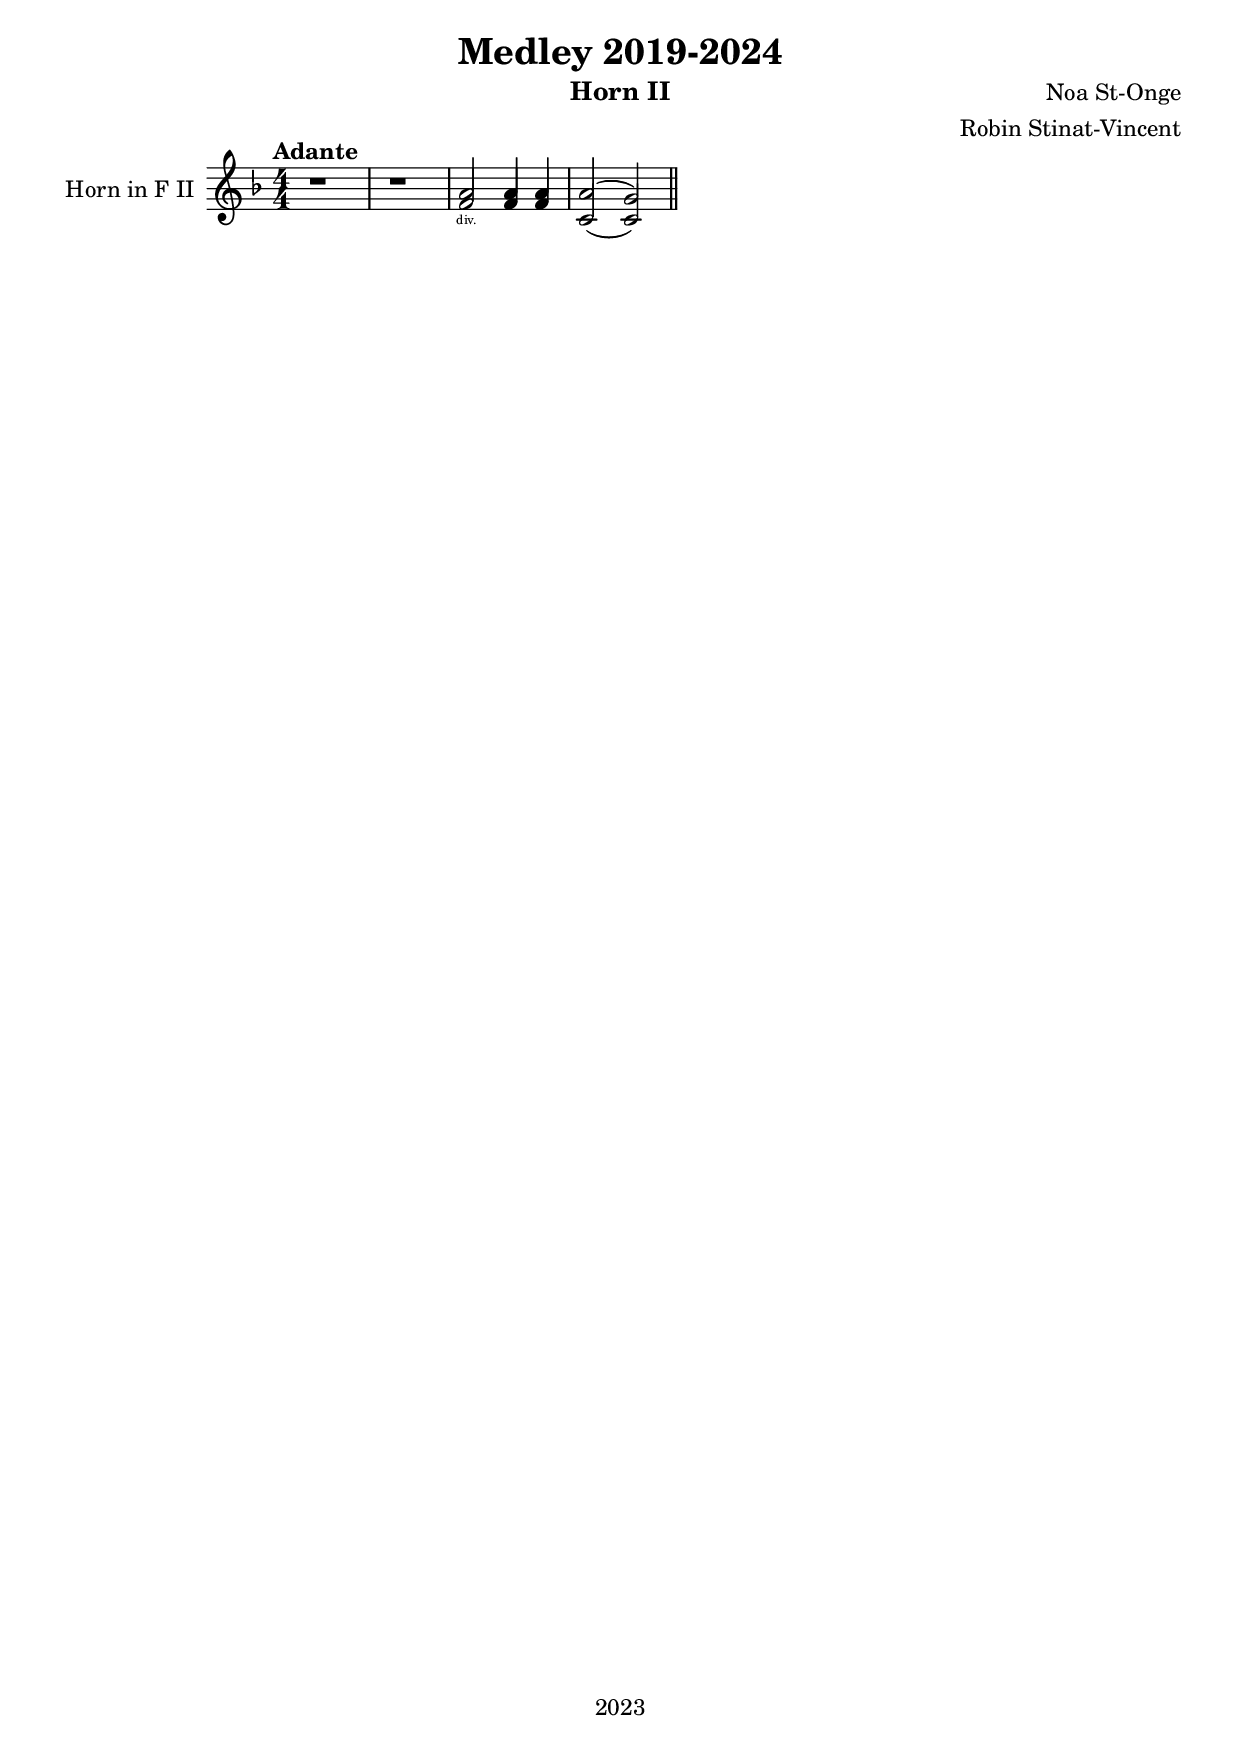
hornII_COTNT = {
  r1
  r1
  <<
    {
      a2_\finger \markup \text "div." a4 a4
      a2 (g2)
    } \\
    {
      \stemUp
      f2 f4 f4
      c2 (c2)
    }
  >>
}

scoreAHornFII = \relative c'' {
  \transposition f
  \key f \major
  \numericTimeSignature
  \time 4/4
  \tempo "Adante"
  \hornII_COTNT

  \section
}

scoreAHornFIIPart = \new Staff \with {
  instrumentName = "Horn in F II"
  shortInstrumentName = "Hn.F. II"
  midiInstrument = "french horn"
} \scoreAHornFII

\book {
  \bookOutputName "Horn II"
  \header {
    title = "Medley 2019-2024"
    composer = "Noa St-Onge"
    arranger = "Robin Stinat-Vincent"
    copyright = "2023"
    instrument = "Horn II"
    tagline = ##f
  }
  \score {
    <<
      \scoreAHornFIIPart
    >>
    \layout {
      indent = 25
      short-indent = 20
    }

    \midi {
      \tempo 4=92
    }
  }
}